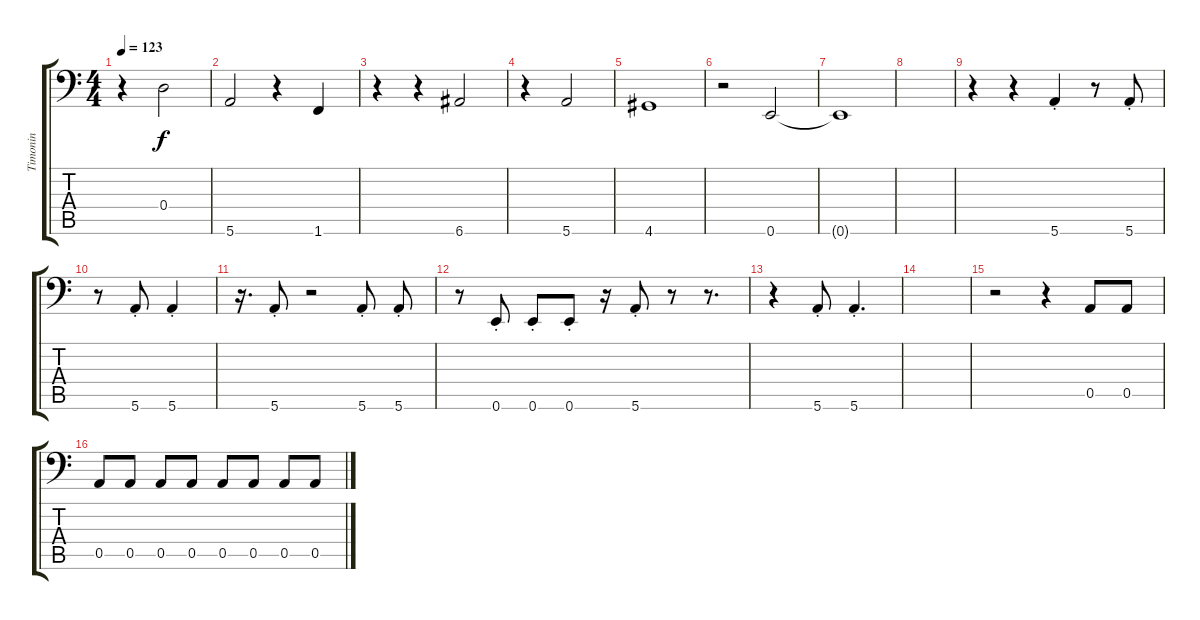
\track ("Timonin" "Timonin") {instrument electricbassfinger}
\staff {score tabs}
\tuning (E3 B2 G2 D2 A1 E1) {hide}
\ts (4 4)
\tempo 123
\clef f4
\ks c
r.4{dy f} 0.4.2 |
5.6.2 r.4 1.6.4 |
r.4 r.4 6.6.2 |
r.4 5.6.2 |
4.6.1 |
r.2 0.6.2 |
0.6{t}.1 |
|
r.4 r.4 5.6{st}.4 r.8 5.6{st}.8 |
r.8 5.6{st}.8 5.6{st}.4 |
r.16{d} 5.6{st}.8 r.2 5.6{st}.8 5.6{st}.8 |
r.8 0.6{st}.8 0.6{st}.8 0.6{st}.8 r.16 5.6{st}.8 r.8 r.8{d} |
r.4 5.6{st}.8 5.6{st}.4{d} |
|
r.2 r.4 0.5.8 0.5.8 |
0.5.8 0.5.8 0.5.8 0.5.8 0.5.8 0.5.8 0.5.8 0.5.8
